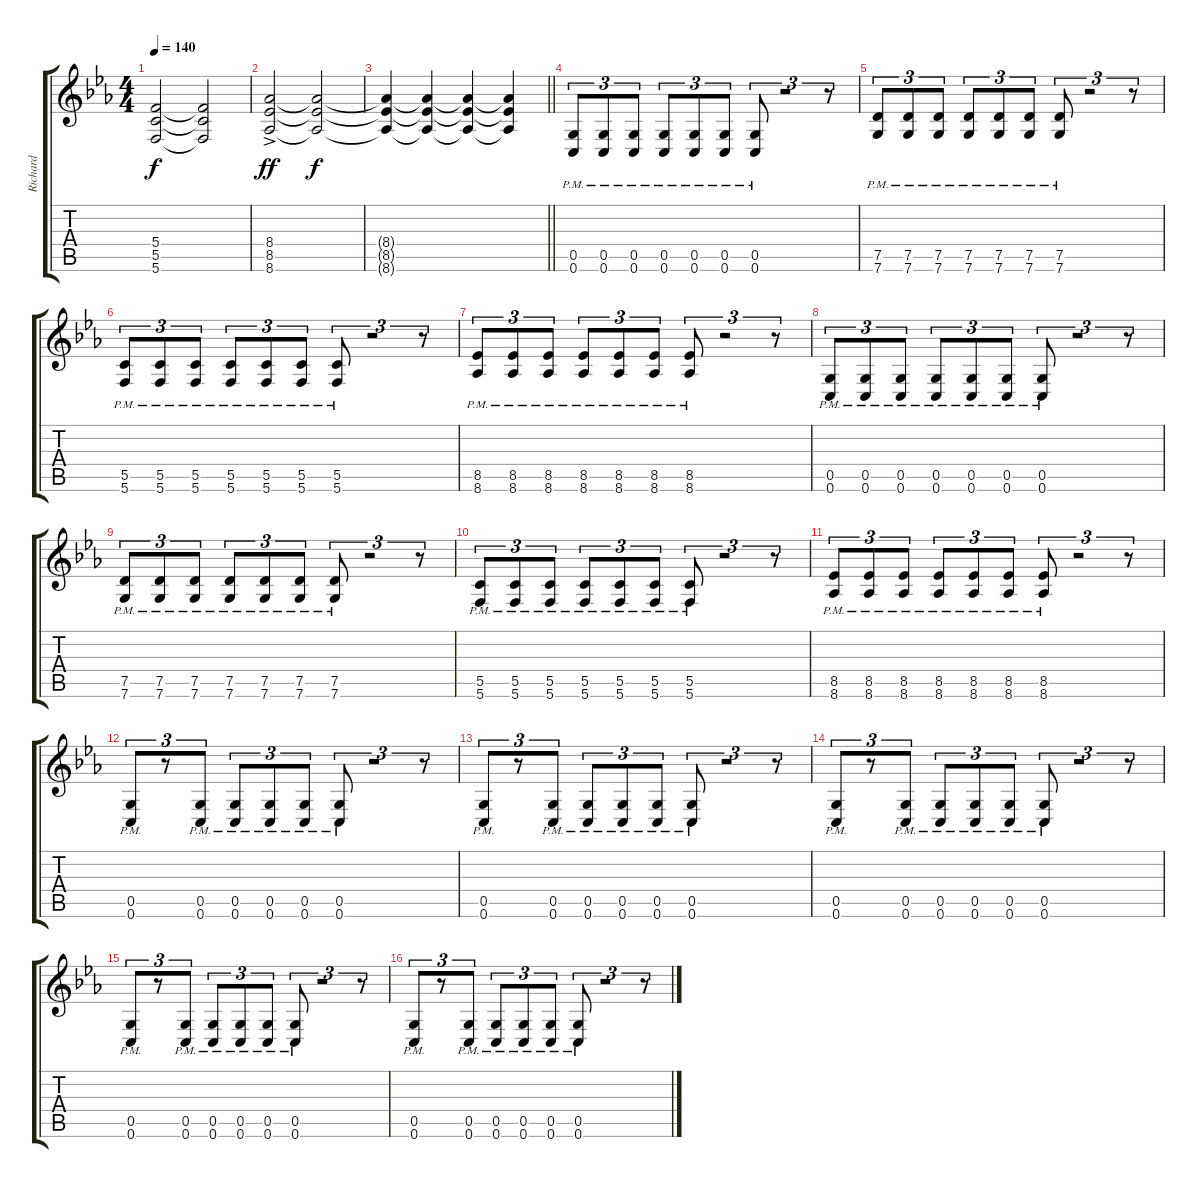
\track ("Richard" "Richard") {instrument distortionguitar}
\staff {score tabs}
\tuning (D4 A3 F3 C3 G2 C2) {hide}
\ts (4 4)
\tempo 140
\clef g2
\ks eb
(5.4 5.5 5.6).2{dy f} (5.4{t} 5.5{t} 5.6{t}).2 |
(8.4{ac} 8.5 8.6).2{dy ff} (8.4{t} 8.5{t} 8.6{t}).2{dy f} |
\barLineRight lightlight
(8.4{t} 8.5{t} 8.6{t}).4 (8.4{t} 8.5{t} 8.6{t}).4 (8.4{t} 8.5{t} 8.6{t}).4 (8.4{t} 8.5{t} 8.6{t}).4 |
(0.5{pm} 0.6{pm}).8{tu (3 2)} (0.5{pm} 0.6{pm}).8{tu (3 2)} (0.5{pm} 0.6{pm}).8{tu (3 2)} (0.5{pm} 0.6{pm}).8{tu (3 2)} (0.5{pm} 0.6{pm}).8{tu (3 2)} (0.5{pm} 0.6{pm}).8{tu (3 2)} (0.5{pm} 0.6{pm}).8{tu (3 2)} r.2{tu (3 2)} r.8{tu (3 2)} |
(7.5{pm} 7.6{pm}).8{tu (3 2)} (7.5{pm} 7.6{pm}).8{tu (3 2)} (7.5{pm} 7.6{pm}).8{tu (3 2)} (7.5{pm} 7.6{pm}).8{tu (3 2)} (7.5{pm} 7.6{pm}).8{tu (3 2)} (7.5{pm} 7.6{pm}).8{tu (3 2)} (7.5{pm} 7.6{pm}).8{tu (3 2)} r.2{tu (3 2)} r.8{tu (3 2)} |
(5.5{pm} 5.6{pm}).8{tu (3 2)} (5.5{pm} 5.6{pm}).8{tu (3 2)} (5.5{pm} 5.6{pm}).8{tu (3 2)} (5.5{pm} 5.6{pm}).8{tu (3 2)} (5.5{pm} 5.6{pm}).8{tu (3 2)} (5.5{pm} 5.6{pm}).8{tu (3 2)} (5.5{pm} 5.6{pm}).8{tu (3 2)} r.2{tu (3 2)} r.8{tu (3 2)} |
(8.5{pm} 8.6{pm}).8{tu (3 2)} (8.5{pm} 8.6{pm}).8{tu (3 2)} (8.5{pm} 8.6{pm}).8{tu (3 2)} (8.5{pm} 8.6{pm}).8{tu (3 2)} (8.5{pm} 8.6{pm}).8{tu (3 2)} (8.5{pm} 8.6{pm}).8{tu (3 2)} (8.5{pm} 8.6{pm}).8{tu (3 2)} r.2{tu (3 2)} r.8{tu (3 2)} |
(0.5{pm} 0.6{pm}).8{tu (3 2)} (0.5{pm} 0.6{pm}).8{tu (3 2)} (0.5{pm} 0.6{pm}).8{tu (3 2)} (0.5{pm} 0.6{pm}).8{tu (3 2)} (0.5{pm} 0.6{pm}).8{tu (3 2)} (0.5{pm} 0.6{pm}).8{tu (3 2)} (0.5{pm} 0.6{pm}).8{tu (3 2)} r.2{tu (3 2)} r.8{tu (3 2)} |
(7.5{pm} 7.6{pm}).8{tu (3 2)} (7.5{pm} 7.6{pm}).8{tu (3 2)} (7.5{pm} 7.6{pm}).8{tu (3 2)} (7.5{pm} 7.6{pm}).8{tu (3 2)} (7.5{pm} 7.6{pm}).8{tu (3 2)} (7.5{pm} 7.6{pm}).8{tu (3 2)} (7.5{pm} 7.6{pm}).8{tu (3 2)} r.2{tu (3 2)} r.8{tu (3 2)} |
(5.5{pm} 5.6{pm}).8{tu (3 2)} (5.5{pm} 5.6{pm}).8{tu (3 2)} (5.5{pm} 5.6{pm}).8{tu (3 2)} (5.5{pm} 5.6{pm}).8{tu (3 2)} (5.5{pm} 5.6{pm}).8{tu (3 2)} (5.5{pm} 5.6{pm}).8{tu (3 2)} (5.5{pm} 5.6{pm}).8{tu (3 2)} r.2{tu (3 2)} r.8{tu (3 2)} |
(8.5{pm} 8.6{pm}).8{tu (3 2)} (8.5{pm} 8.6{pm}).8{tu (3 2)} (8.5{pm} 8.6{pm}).8{tu (3 2)} (8.5{pm} 8.6{pm}).8{tu (3 2)} (8.5{pm} 8.6{pm}).8{tu (3 2)} (8.5{pm} 8.6{pm}).8{tu (3 2)} (8.5{pm} 8.6{pm}).8{tu (3 2)} r.2{tu (3 2)} r.8{tu (3 2)} |
(0.5{pm} 0.6{pm}).8{tu (3 2)} r.8{tu (3 2)} (0.5{pm} 0.6{pm}).8{tu (3 2)} (0.5{pm} 0.6{pm}).8{tu (3 2)} (0.5{pm} 0.6{pm}).8{tu (3 2)} (0.5{pm} 0.6{pm}).8{tu (3 2)} (0.5{pm} 0.6{pm}).8{tu (3 2)} r.2{tu (3 2)} r.8{tu (3 2)} |
(0.5{pm} 0.6{pm}).8{tu (3 2)} r.8{tu (3 2)} (0.5{pm} 0.6{pm}).8{tu (3 2)} (0.5{pm} 0.6{pm}).8{tu (3 2)} (0.5{pm} 0.6{pm}).8{tu (3 2)} (0.5{pm} 0.6{pm}).8{tu (3 2)} (0.5{pm} 0.6{pm}).8{tu (3 2)} r.2{tu (3 2)} r.8{tu (3 2)} |
(0.5{pm} 0.6{pm}).8{tu (3 2)} r.8{tu (3 2)} (0.5{pm} 0.6{pm}).8{tu (3 2)} (0.5{pm} 0.6{pm}).8{tu (3 2)} (0.5{pm} 0.6{pm}).8{tu (3 2)} (0.5{pm} 0.6{pm}).8{tu (3 2)} (0.5{pm} 0.6{pm}).8{tu (3 2)} r.2{tu (3 2)} r.8{tu (3 2)} |
(0.5{pm} 0.6{pm}).8{tu (3 2)} r.8{tu (3 2)} (0.5{pm} 0.6{pm}).8{tu (3 2)} (0.5{pm} 0.6{pm}).8{tu (3 2)} (0.5{pm} 0.6{pm}).8{tu (3 2)} (0.5{pm} 0.6{pm}).8{tu (3 2)} (0.5{pm} 0.6{pm}).8{tu (3 2)} r.2{tu (3 2)} r.8{tu (3 2)} |
(0.5{pm} 0.6{pm}).8{tu (3 2)} r.8{tu (3 2)} (0.5{pm} 0.6{pm}).8{tu (3 2)} (0.5{pm} 0.6{pm}).8{tu (3 2)} (0.5{pm} 0.6{pm}).8{tu (3 2)} (0.5{pm} 0.6{pm}).8{tu (3 2)} (0.5{pm} 0.6{pm}).8{tu (3 2)} r.2{tu (3 2)} r.8{tu (3 2)}
